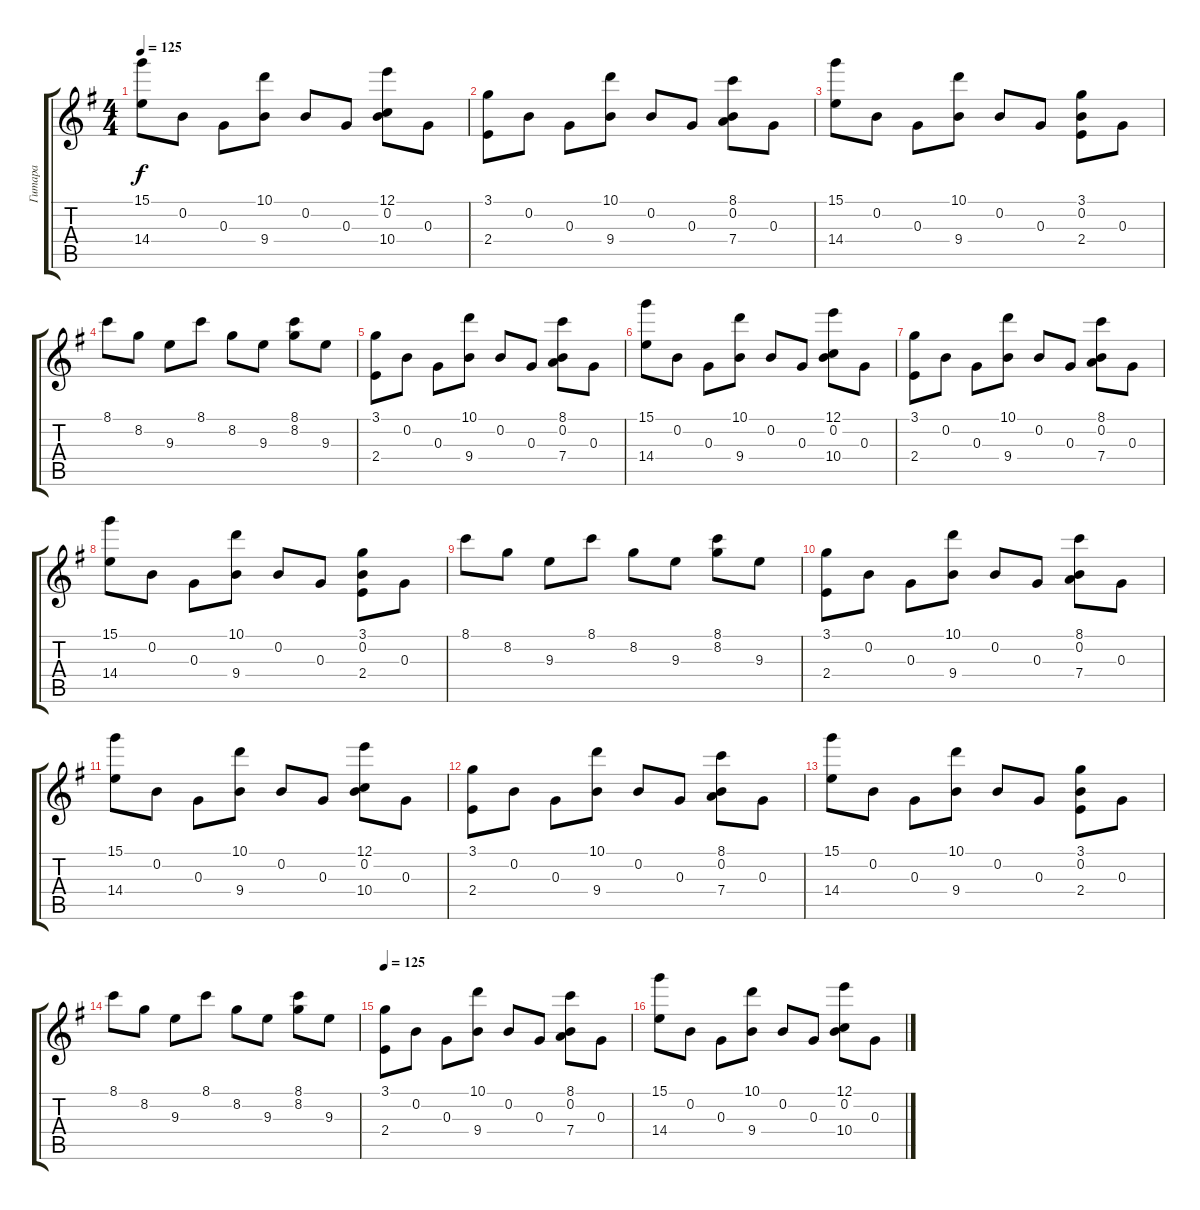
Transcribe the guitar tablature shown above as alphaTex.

\track ("Гитара" "Гитара") {instrument electricguitarjazz}
\staff {score tabs}
\tuning (E4 B3 G3 D3 A2 E2) {hide}
\ts (4 4)
\tempo 125
\clef g2
\ks eminor
(15.1 14.4).8{dy f} 0.2.8 0.3.8 (10.1 9.4).8 0.2.8 0.3.8 (12.1 0.2 10.4).8 0.3.8 |
(3.1 2.4).8 0.2.8 0.3.8 (10.1 9.4).8 0.2.8 0.3.8 (8.1 0.2 7.4).8 0.3.8 |
(15.1 14.4).8 0.2.8 0.3.8 (10.1 9.4).8 0.2.8 0.3.8 (3.1 0.2 2.4).8 0.3.8 |
8.1.8 8.2.8 9.3.8 8.1.8 8.2.8 9.3.8 (8.1 8.2).8 9.3.8 |
(3.1 2.4).8 0.2.8 0.3.8 (10.1 9.4).8 0.2.8 0.3.8 (8.1 0.2 7.4).8 0.3.8 |
(15.1 14.4).8 0.2.8 0.3.8 (10.1 9.4).8 0.2.8 0.3.8 (12.1 0.2 10.4).8 0.3.8 |
(3.1 2.4).8 0.2.8 0.3.8 (10.1 9.4).8 0.2.8 0.3.8 (8.1 0.2 7.4).8 0.3.8 |
(15.1 14.4).8 0.2.8 0.3.8 (10.1 9.4).8 0.2.8 0.3.8 (3.1 0.2 2.4).8 0.3.8 |
8.1.8 8.2.8 9.3.8 8.1.8 8.2.8 9.3.8 (8.1 8.2).8 9.3.8 |
(3.1 2.4).8 0.2.8 0.3.8 (10.1 9.4).8 0.2.8 0.3.8 (8.1 0.2 7.4).8 0.3.8 |
(15.1 14.4).8 0.2.8 0.3.8 (10.1 9.4).8 0.2.8 0.3.8 (12.1 0.2 10.4).8 0.3.8 |
(3.1 2.4).8 0.2.8 0.3.8 (10.1 9.4).8 0.2.8 0.3.8 (8.1 0.2 7.4).8 0.3.8 |
(15.1 14.4).8 0.2.8 0.3.8 (10.1 9.4).8 0.2.8 0.3.8 (3.1 0.2 2.4).8 0.3.8 |
8.1.8 8.2.8 9.3.8 8.1.8 8.2.8 9.3.8 (8.1 8.2).8 9.3.8 |
\tempo 125
(3.1 2.4).8 0.2.8 0.3.8 (10.1 9.4).8 0.2.8 0.3.8 (8.1 0.2 7.4).8 0.3.8 |
(15.1 14.4).8 0.2.8 0.3.8 (10.1 9.4).8 0.2.8 0.3.8 (12.1 0.2 10.4).8 0.3.8
